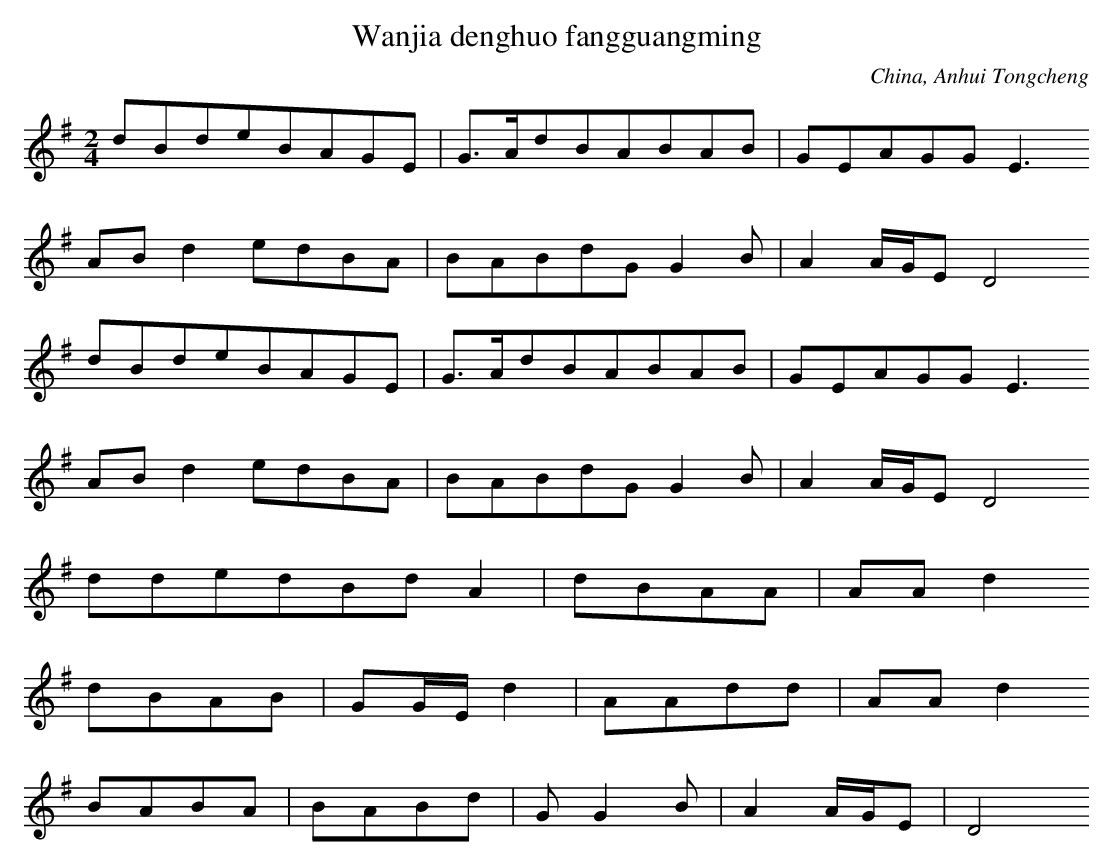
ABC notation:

X:1
T: Wanjia denghuo fangguangming
O: China, Anhui Tongcheng
M: 2/4
L: 1/16
K: G
d2B2d2e2B2A2G2E2 | G3Ad2B2A2B2A2B2 | G2E2A2G2G2E6
A2B2d4e2d2B2A2 | B2A2B2d2G2G4B2 | A4AGE2D8
d2B2d2e2B2A2G2E2 | G3Ad2B2A2B2A2B2 | G2E2A2G2G2E6
A2B2d4e2d2B2A2 | B2A2B2d2G2G4B2 | A4AGE2D8
d2d2e2d2B2d2A4 | d2B2A2A2 | A2A2d4
d2B2A2B2 | G2GEd4 | A2A2d2d2 | A2A2d4
B2A2B2A2 | B2A2B2d2 | G2G4B2 | A4AGE2 | D8
